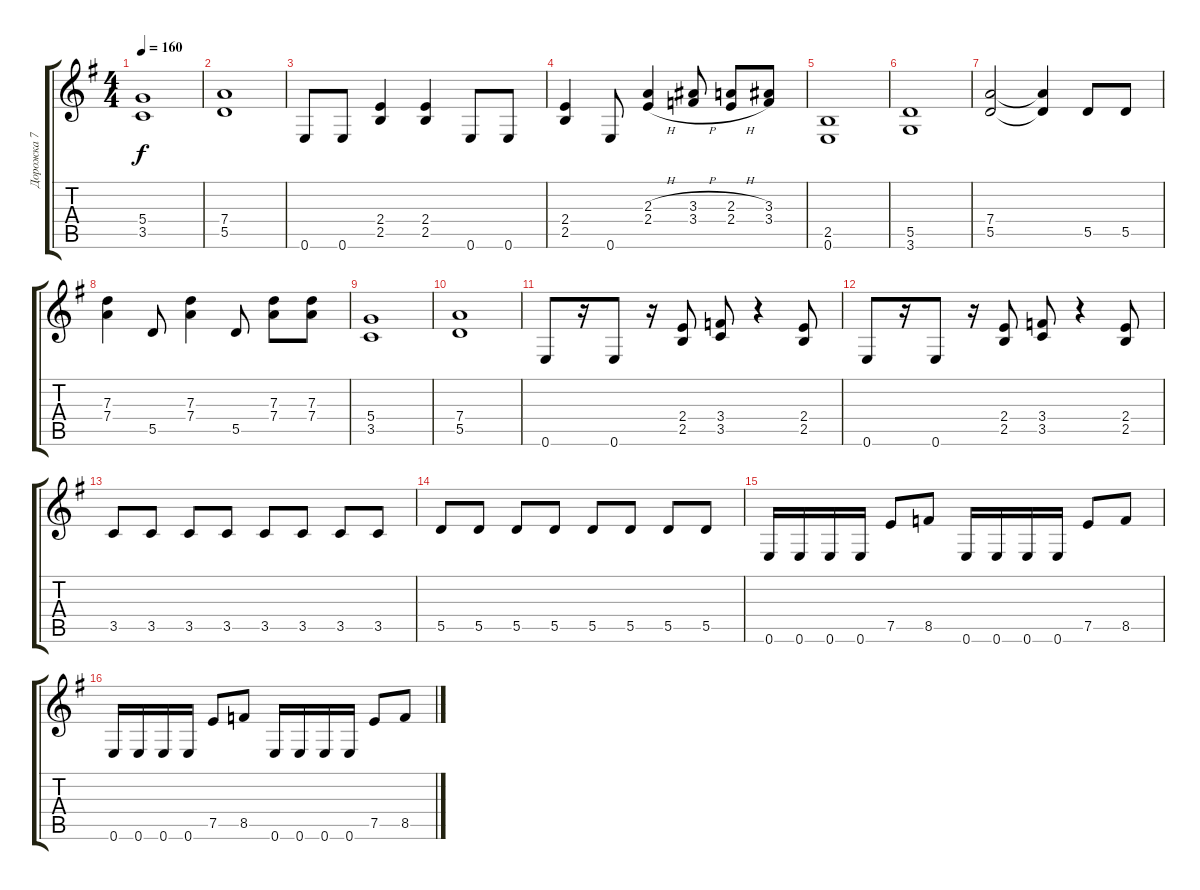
\track ("Дорожка 7" "Дорожка 7") {instrument acousticguitarnylon}
\staff {score tabs}
\tuning (E4 B3 G3 D3 A2 E2) {hide}
\ts (4 4)
\tempo 160
\clef g2
\ks g
(5.4 3.5).1{dy f} |
(7.4 5.5).1 |
0.6.8 0.6.8 (2.4 2.5).4 (2.4 2.5).4 0.6.8 0.6.8 |
(2.4 2.5).4 0.6.8 (2.3{h} 2.4{h}).4 (3.3{h} 3.4{h}).8 (2.3{h} 2.4{h}).8 (3.3 3.4).8 |
(2.5 0.6).1 |
(5.5 3.6).1 |
(7.4 5.5).2 (7.4{t} 5.5{t}).4 5.5.8 5.5.8 |
(7.3 7.4).4 5.5.8 (7.3 7.4).4 5.5.8 (7.3 7.4).8 (7.3 7.4).8 |
(5.4 3.5).1 |
(7.4 5.5).1 |
0.6.8 r.16 0.6.8 r.16 (2.4 2.5).8 (3.4 3.5).8 r.4 (2.4 2.5).8 |
0.6.8 r.16 0.6.8 r.16 (2.4 2.5).8 (3.4 3.5).8 r.4 (2.4 2.5).8 |
3.5.8 3.5.8 3.5.8 3.5.8 3.5.8 3.5.8 3.5.8 3.5.8 |
5.5.8 5.5.8 5.5.8 5.5.8 5.5.8 5.5.8 5.5.8 5.5.8 |
0.6.16 0.6.16 0.6.16 0.6.16 7.5.8 8.5.8 0.6.16 0.6.16 0.6.16 0.6.16 7.5.8 8.5.8 |
0.6.16 0.6.16 0.6.16 0.6.16 7.5.8 8.5.8 0.6.16 0.6.16 0.6.16 0.6.16 7.5.8 8.5.8
